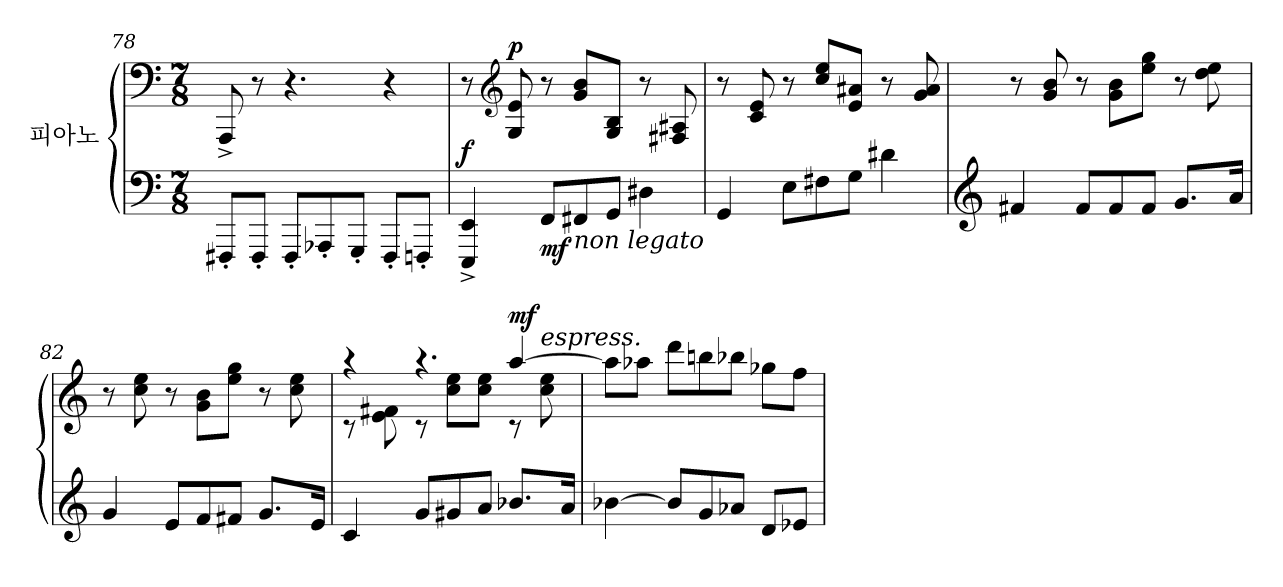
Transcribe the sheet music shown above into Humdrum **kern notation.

**kern	**kern	**dynam
*part1	*part1	*part1
*staff2	*staff1	*staff1/2
*I"피아노	*	*
!!LO:LB:g=z
*clefF4	*clefF4	*
*k[]	*k[]	*
*C:	*C:	*
*M7/8	*M7/8	*
=78	=78	=78
8FFF#X'/L	8AAA^/	.
8FFF#'/J	8r	.
8FFF#'/L	4.r	.
8AAA-X'/	.	.
8GGG'/J	.	.
8FFF#'/L	4r	.
8FFFn'/J	.	.
=79	=79	=79
!	!	!LO:DY:a=2
4EEE/^ 4EE/^	8r	f
*	*clefG2	*
!	!	!LO:DY:a
.	8G/ 8e/	p
!	!	!LO:DY:b=2
8FF/L	8r	mf
!LO:TX:b:i:t=non legato	!	!
8FF#X/	8g/ 8b/L	.
8GG/J	8G/ 8B/J	.
4D#X\	8r	.
.	8F#X/ 8A#X/	.
=80	=80	=80
4GG/	8r	.
.	8c/ 8e/	.
8E\L	8r	.
8F#X\	8cc/ 8ee/L	.
8G\J	8e/ 8a#X/J	.
4d#X\	8r	.
.	8g/ 8a#/	.
=81	=81	=81
*clefG2	*	*
4f#X/	8r	.
.	8g/ 8b/	.
8f#/L	8r	.
8f#/	8g\ 8b\L	.
8f#/J	8ee\ 8gg\J	.
8.g/L	8r	.
.	8dd\ 8ee\	.
16a/Jk	.	.
!!LO:PB:g=z
=82	=82	=82
4g/	8r	.
.	8cc\ 8ee\	.
8e/L	8r	.
8f/	8g\ 8b\L	.
8f#X/J	8ee\ 8gg\J	.
8.g/L	8r	.
.	8cc\ 8ee\	.
16e/Jk	.	.
=83	=83	=83
*	*^	*
4c/	4raa	8rc	.
.	.	8e\ 8f#X\	.
8g/L	4.raa	8rc	.
8g#X/	.	8cc\ 8ee\L	.
8a/J	.	8cc\ 8ee\J	.
!	!	!	!LO:DY:a
8.b-X/L	[4aa/	8rc	mf
!	!	!LO:TX:a:i:t=espress.	!
.	.	8cc\ 8ee\	.
16a/Jk	.	.	.
*	*v	*v	*
=84	=84	=84
[4b-X\	8aa\L]	.
.	8aa-X\J	.
8b-/L]	8ddd\L	.
8g/	8bbn\	.
8a-X/J	8bb-X\J	.
8d/L	8gg-X\L	.
8e-X/J	8ff\J	.
=	=	=
*-	*-	*-
